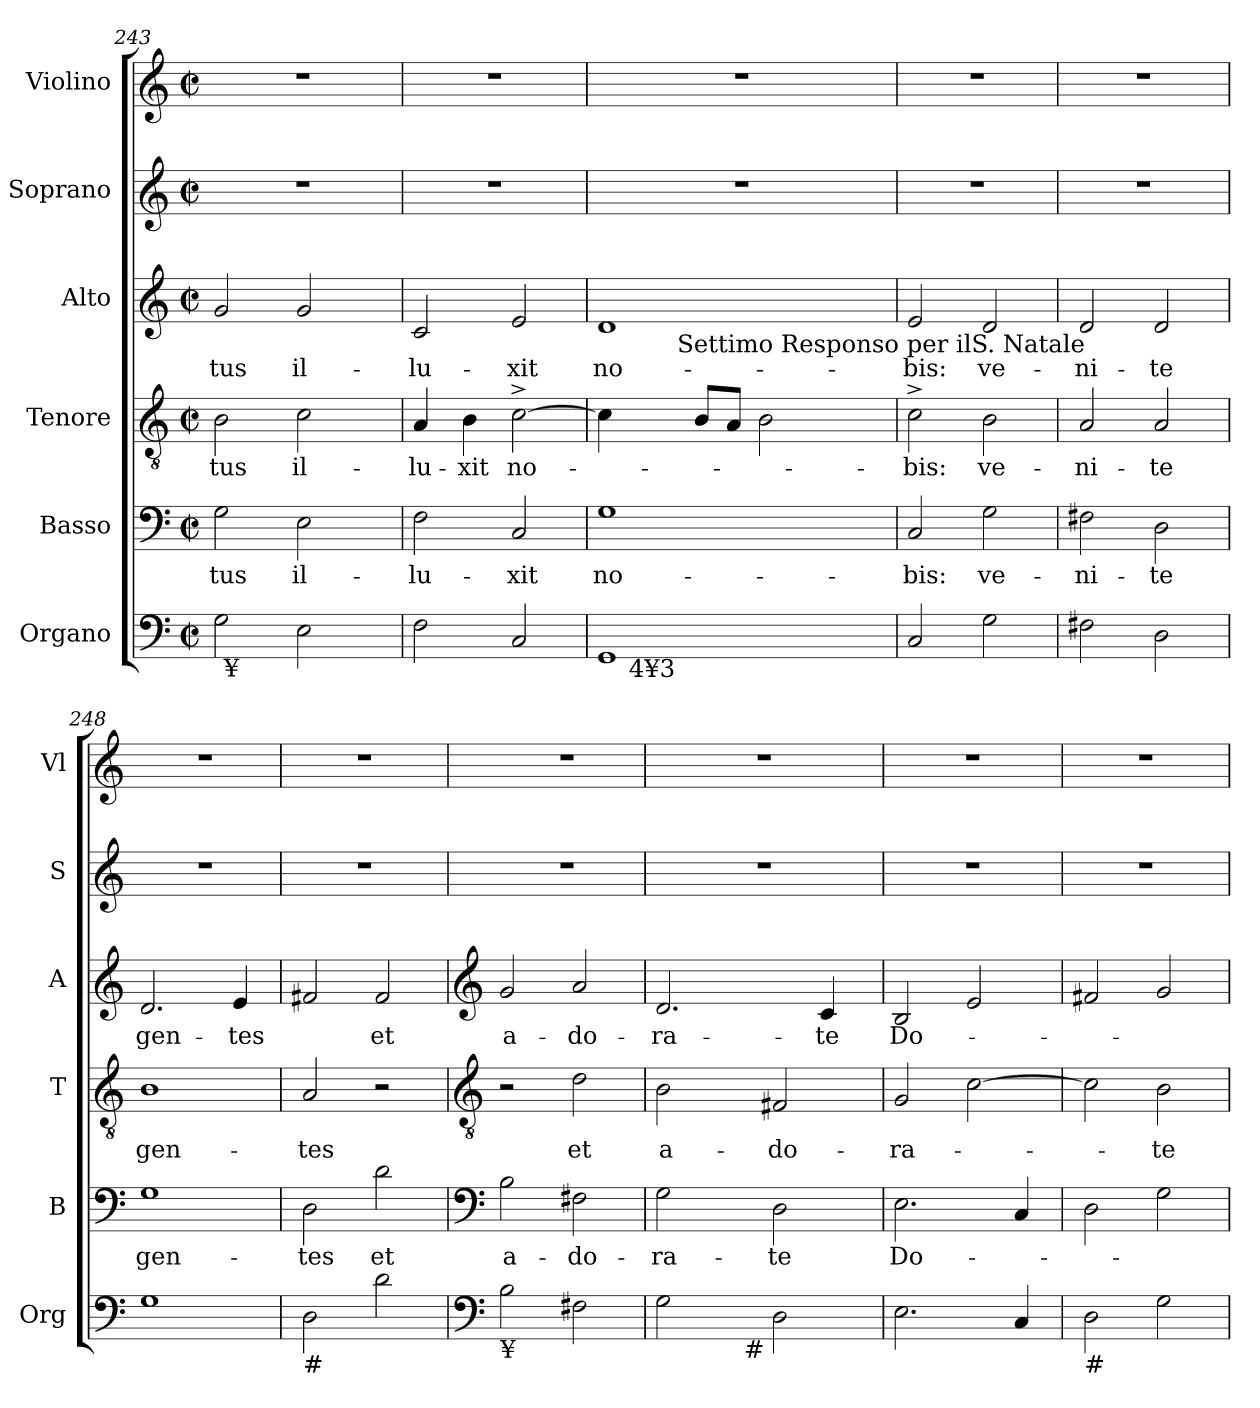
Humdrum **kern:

**kern	**kern	**text	**kern	**text	**kern	**text	**kern	**kern
*part6	*part5	*part5	*part4	*part4	*part3	*part3	*part2	*part1
*staff6	*staff5	*staff5	*staff4	*staff4	*staff3	*staff3	*staff2	*staff1
*I"Organo	*I"Basso	*	*I"Tenore	*	*I"Alto	*	*I"Soprano	*I"Violino
*I'Org	*I'B	*	*I'T	*	*I'A	*	*I'S	*I'Vl
!!LO:PB:g=z
*clefF4	*clefF4	*	*clefGv2	*	*clefG2	*	*clefG2	*clefG2
*k[]	*k[]	*	*k[]	*	*k[]	*	*k[]	*k[]
*C:	*C:	*	*C:	*	*C:	*	*C:	*C:
*M2/2	*M2/2	*	*M2/2	*	*M2/2	*	*M2/2	*M2/2
*met(c|)	*met(c|)	*	*met(c|)	*	*met(c|)	*	*met(c|)	*met(c|)
=243	=243	=243	=243	=243	=243	=243	=243	=243
!	!	!LO:LY:b:cj	!	!LO:LY:b:cj	!	!LO:LY:b:cj	!	!
*^	*	*	*	*	*	*	*	*
2G\	64ryy	2G\	-tus	2B\	-tus	2g/	-tus	1r	1r
!	!LO:TX:b:t=¥	!	!	!	!	!	!	!	!
.	2ryy	.	.	.	.	.	.	.	.
!	!	!	!LO:LY:b:cj	!	!LO:LY:b:cj	!	!LO:LY:b:cj	!	!
2E<\	.	2E\	il-	2c\	il-	2g/	il-	.	.
.	4ryy	.	.	.	.	.	.	.	.
.	8...ryy	.	.	.	.	.	.	.	.
=244	=244	=244	=244	=244	=244	=244	=244	=244	=244
!	!	!	!LO:LY:b:cj	!	!LO:LY:b:cj	!	!LO:LY:b:cj	!	!
*v	*v	*	*	*	*	*	*	*	*
2F\	2F\	-lu-	4A/	-lu-	2c/	-lu-	1r	1r
!	!	!	!	!LO:LY:b:cj	!	!	!	!
.	.	.	4B\	-xit	.	.	.	.
!	!	!LO:LY:b:cj	!	!LO:LY:b:cj	!	!LO:LY:b:cj	!	!
2C/	2C/	-xit	[>2c^<\	no-	2e/	-xit	.	.
=245	=245	=245	=245	=245	=245	=245	=245	=245
!	!	!LO:LY:b:cj	!	!	!	!LO:LY:b:cj	!	!
*^	*	*	*	*	*^	*	*	*
1GG	16ryy	1G	no-	4c\]	.	1d	8ryy	no-	1r	1r
.	64ryy	.	.	.	.	.	.	.	.	.
!	!LO:TX:b:t=4¥3	!	!	!	!	!	!	!	!	!
.	2ryy	.	.	.	.	.	.	.	.	.
.	.	.	.	.	.	.	16ryy	.	.	.
.	.	.	.	.	.	.	64ryy	.	.	.
!	!	!	!	!	!	!	!LO:TX:b:t=Settimo Responso per ilS. Natale	!	!	!
.	.	.	.	.	.	.	2ryy	.	.	.
.	.	.	.	8B/L	.	.	.	.	.	.
.	.	.	.	8A/J	.	.	.	.	.	.
.	.	.	.	2B\	.	.	.	.	.	.
.	4ryy	.	.	.	.	.	.	.	.	.
.	.	.	.	.	.	.	4ryy	.	.	.
.	8ryy	.	.	.	.	.	.	.	.	.
.	32.ryy	.	.	.	.	.	32.ryy	.	.	.
=246	=246	=246	=246	=246	=246	=246	=246	=246	=246	=246
!	!	!	!LO:LY:b:cj	!	!LO:LY:b:cj	!	!	!LO:LY:b:cj	!	!
*v	*v	*	*	*	*	*v	*v	*	*	*
2C/	2C/	-bis:	2c^<\	-bis:	2e/	-bis:	1r	1r
!	!	!LO:LY:b:cj	!	!LO:LY:b:cj	!	!LO:LY:b:cj	!	!
2G\	2G\	ve-	2B\	ve-	2d/	ve-	.	.
=247	=247	=247	=247	=247	=247	=247	=247	=247
!	!	!LO:LY:b:cj	!	!LO:LY:b:cj	!	!LO:LY:b:cj	!	!
2F#X\	2F#X\	-ni-	2A/	-ni-	2d/	-ni-	1r	1r
!	!	!LO:LY:b:cj	!	!LO:LY:b:cj	!	!LO:LY:b:cj	!	!
2D\	2D\	-te	2A/	-te	2d/	-te	.	.
=248	=248	=248	=248	=248	=248	=248	=248	=248
!	!	!LO:LY:b:cj	!	!LO:LY:b:cj	!	!LO:LY:b:cj	!	!
1G	1G	gen-	1B	gen-	2.d/	gen-	1r	1r
!	!	!	!	!	!	!LO:LY:b:cj	!	!
.	.	.	.	.	4e/	-tes	.	.
=249	=249	=249	=249	=249	=249	=249	=249	=249
!LO:TX:b:t=#	!	!	!	!	!	!	!	!
!	!	!LO:LY:b:cj	!	!LO:LY:b:cj	!	!	!	!
2D\	2D\	-tes	2A/	-tes	2f#X/	.	1r	1r
!	!	!LO:LY:b:cj	!	!	!	!LO:LY:b:cj	!	!
2d\	2d\	et	2r	.	2f#/	et	.	.
!!LO:LB:g=z
=250	=250	=250	=250	=250	=250	=250	=250	=250
*clefF4	*clefF4	*	*clefGv2	*	*clefG2	*	*	*
!LO:TX:b:t=¥	!	!	!	!	!	!	!	!
!	!	!LO:LY:b:cj	!	!	!	!LO:LY:b:cj	!	!
2B<\	2B\	a-	2r	.	2g/	a-	1r	1r
!	!	!LO:LY:b:cj	!	!LO:LY:b:cj	!	!LO:LY:b:cj	!	!
2F#X\	2F#X\	-do-	2d\	et	2a/	-do-	.	.
=251	=251	=251	=251	=251	=251	=251	=251	=251
!	!	!LO:LY:b:cj	!	!LO:LY:b:cj	!	!LO:LY:b:cj	!	!
*^	*	*	*	*	*	*	*	*
2G\	4ryy	2G\	-ra-	2B\	a-	2.d/	-ra-	1r	1r
.	8ryy	.	.	.	.	.	.	.	.
.	64ryy	.	.	.	.	.	.	.	.
!	!LO:TX:b:t=#	!	!	!	!	!	!	!	!
.	2ryy	.	.	.	.	.	.	.	.
!	!	!	!LO:LY:b:cj	!	!LO:LY:b:cj	!	!	!	!
2D\	.	2D\	-te	2F#X/	-do-	.	.	.	.
!	!	!	!	!	!	!	!LO:LY:b:cj	!	!
.	.	.	.	.	.	4c/	-te	.	.
.	16..ryy	.	.	.	.	.	.	.	.
=252	=252	=252	=252	=252	=252	=252	=252	=252	=252
!	!	!	!LO:LY:b:cj	!	!LO:LY:b:cj	!	!LO:LY:b:cj	!	!
*v	*v	*	*	*	*	*	*	*	*
2.E\	2.E\	Do-	2G/	-ra-	2B/	Do-	1r	1r
.	.	.	[>2c\	.	2e/	.	.	.
4C/	4C/	.	.	.	.	.	.	.
=253	=253	=253	=253	=253	=253	=253	=253	=253
!LO:TX:b:t=#	!	!	!	!	!	!	!	!
2D\	2D\	.	2c\]	.	2f#X/	.	1r	1r
!	!	!	!	!LO:LY:b:cj	!	!	!	!
2G\	2G\	.	2B\	-te	2g/	.	.	.
=	=	=	=	=	=	=	=	=
*-	*-	*-	*-	*-	*-	*-	*-	*-
